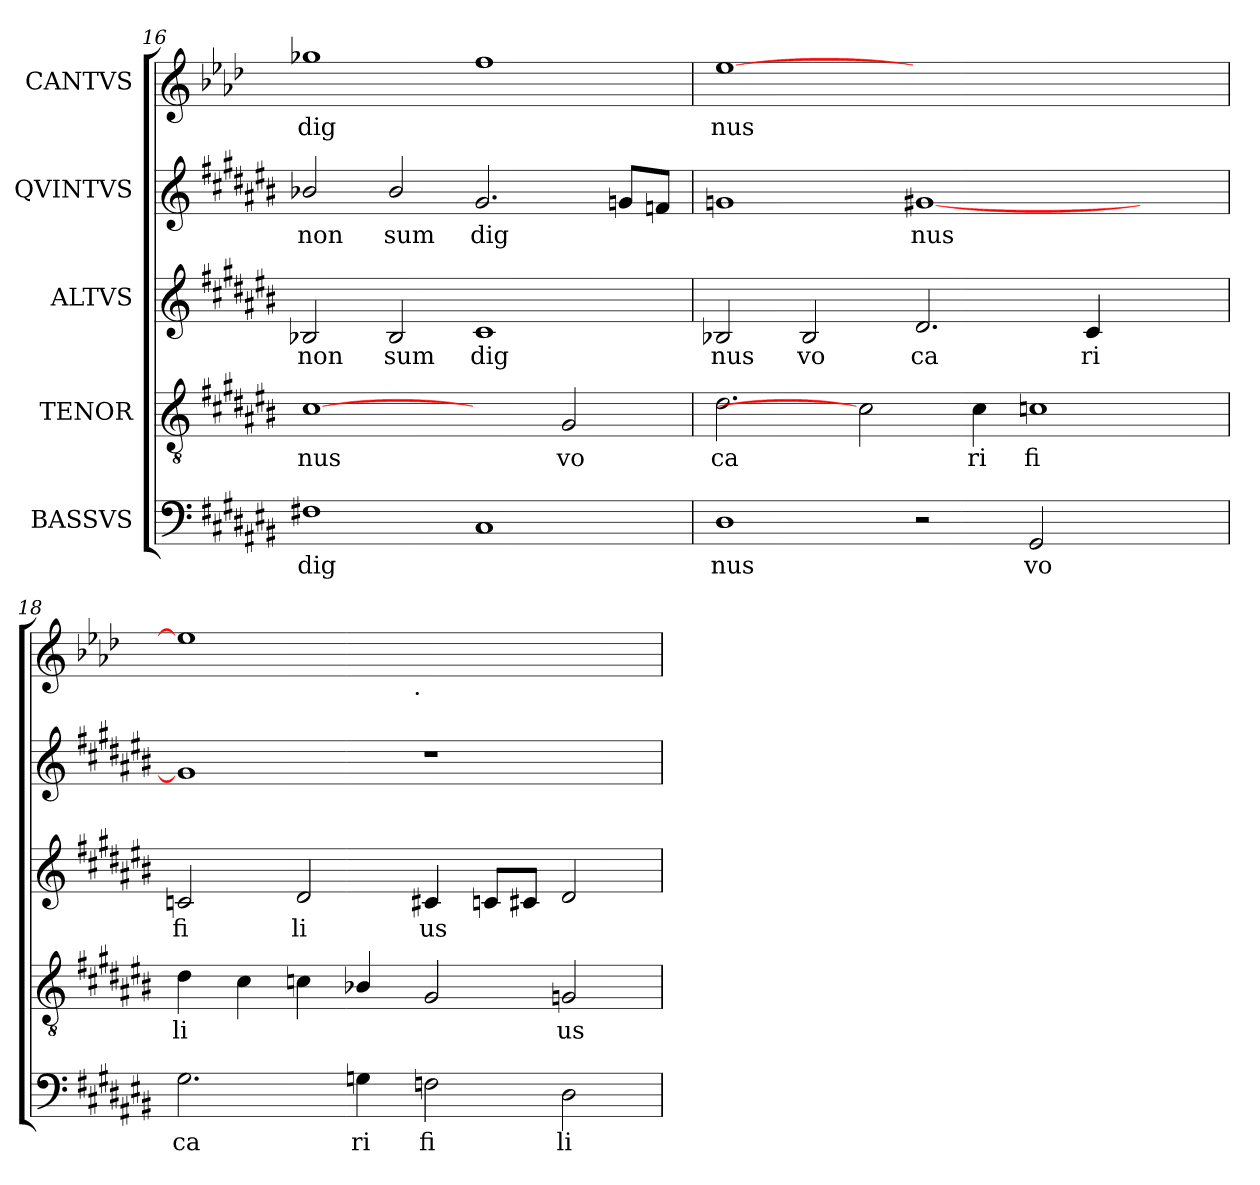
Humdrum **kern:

**kern	**text	**kern	**text	**kern	**text	**kern	**text	**kern	**text
*part5	*part5	*part4	*part4	*part3	*part3	*part2	*part2	*part1	*part1
*staff5	*staff5	*staff4	*staff4	*staff3	*staff3	*staff2	*staff2	*staff1	*staff1
*I"BASSVS	*	*I"TENOR	*	*I"ALTVS	*	*I"QVINTVS	*	*I"CANTVS	*
*clefF4	*	*clefGv2	*	*clefG2	*	*clefG2	*	*clefG2	*
*ITrd-3c-5	*	*ITrd-3c-5	*	*ITrd-3c-5	*	*ITrd-3c-5	*	*	*
*k[f#c#g#d#a#e#b#]	*	*k[f#c#g#d#a#e#b#]	*	*k[f#c#g#d#a#e#b#]	*	*k[f#c#g#d#a#e#b#]	*	*k[b-e-a-d-]	*
*C#:	*	*C#:	*	*C#:	*	*C#:	*	*A-:	*
=16	=16	=16	=16	=16	=16	=16	=16	=16	=16
!	!LO:LY:b:cj	!	!LO:LY:b:cj	!	!LO:LY:b:cj	!	!LO:LY:b:cj	!	!LO:LY:b:cj
1Bn	dig	[1f#	nus	2e-/	non	2ee-/	non	1gg-X	dig
!	!	!	!	!	!LO:LY:b:cj	!	!LO:LY:b:cj	!	!
.	.	.	.	2e-/	sum	2ee-/	sum	.	.
!	!LO:LY:b:cj	!	!	!	!LO:LY:b:cj	!	!LO:LY:b:cj	!	!LO:LY:b:cj
1F#	.	2ryy	.	1f#	dig	2.cc#/	dig	1ff	.
!	!	!	!LO:LY:b:cj	!	!	!	!	!	!
.	.	2c#/	vo	.	.	.	.	.	.
!	!	!	!	!	!	!	!LO:LY:b:cj	!	!
.	.	.	.	.	.	8cc/L	.	.	.
!	!	!	!	!	!	!	!LO:LY:b:cj	!	!
.	.	.	.	.	.	8b-/J	.	.	.
=17	=17	=17	=17	=17	=17	=17	=17	=17	=17
!	!LO:LY:b:cj	!	!LO:LY:b:cj	!	!LO:LY:b:cj	!	!LO:LY:b:cj	!	!LO:LY:b:cj
1G#	nus	2.g#\	ca	2e-/	nus	1cc	.	[1ee-	nus
!	!	!	!	!	!LO:LY:b:cj	!	!	!	!
.	.	.	.	2e-/	vo	.	.	.	.
.	.	2f#]	.	.	.	.	.	.	.
!	!	!	!	!	!LO:LY:b:cj	!	!LO:LY:b:cj	!	!
2r	.	.	.	2.g#/	ca	[<1cc#	nus	1.ryy	.
!	!	!	!LO:LY:b:cj	!	!	!	!	!	!
.	.	4f#\	ri	.	.	.	.	.	.
!	!LO:LY:b:cj	!	!LO:LY:b:cj	!	!	!	!	!	!
2C#/	vo	1f	fi	.	.	.	.	.	.
!	!	!	!	!	!LO:LY:b:cj	!	!	!	!
.	.	.	.	4f#/	ri	.	.	.	.
2ryy	.	.	.	2ryy	.	2ryy	.	.	.
=18	=18	=18	=18	=18	=18	=18	=18	=18	=18
!	!LO:LY:b:cj	!	!LO:LY:b:cj	!	!LO:LY:b:cj	!	!LO:LY:b:cj	!	!
*	*	*	*	*	*	*	*	*^	*
2.c#\	ca	4g#\	li	2f/	fi	1cc#]	.	1ee-]	2ryy	.
!	!	!	!LO:LY:b:cj	!	!	!	!	!	!	!
.	.	4f#\	.	.	.	.	.	.	.	.
!	!	!	!LO:LY:b:cj	!	!LO:LY:b:cj	!	!	!	!	!
.	.	4f\	.	2g#/	li	.	.	.	4ryy	.
!	!LO:LY:b:cj	!	!LO:LY:b:cj	!	!	!	!	!	!	!
4c\	ri	4e-/	.	.	.	.	.	.	8...ryy	.
!	!	!	!	!	!	!	!	!	!LO:TX:b:t=.	!
.	.	.	.	.	.	.	.	.	1ryy	.
!	!LO:LY:b:cj	!	!LO:LY:b:cj	!	!LO:LY:b:cj	!	!	!	!	!
2B-\	fi	2c#/	.	4f#/	us	1r	.	1ryy	.	.
!	!	!	!	!	!LO:LY:b:cj	!	!	!	!	!
.	.	.	.	8f/L	.	.	.	.	.	.
!	!	!	!	!	!LO:LY:b:cj	!	!	!	!	!
.	.	.	.	8f#/J	.	.	.	.	.	.
!	!LO:LY:b:cj	!	!LO:LY:b:cj	!	!LO:LY:b:cj	!	!	!	!	!
2G#\	li	2c/	us	2g#/	.	.	.	.	.	.
.	.	.	.	.	.	.	.	.	64ryy	.
*	*	*	*	*	*	*	*	*v	*v	*
=	=	=	=	=	=	=	=	=	=
*-	*-	*-	*-	*-	*-	*-	*-	*-	*-
